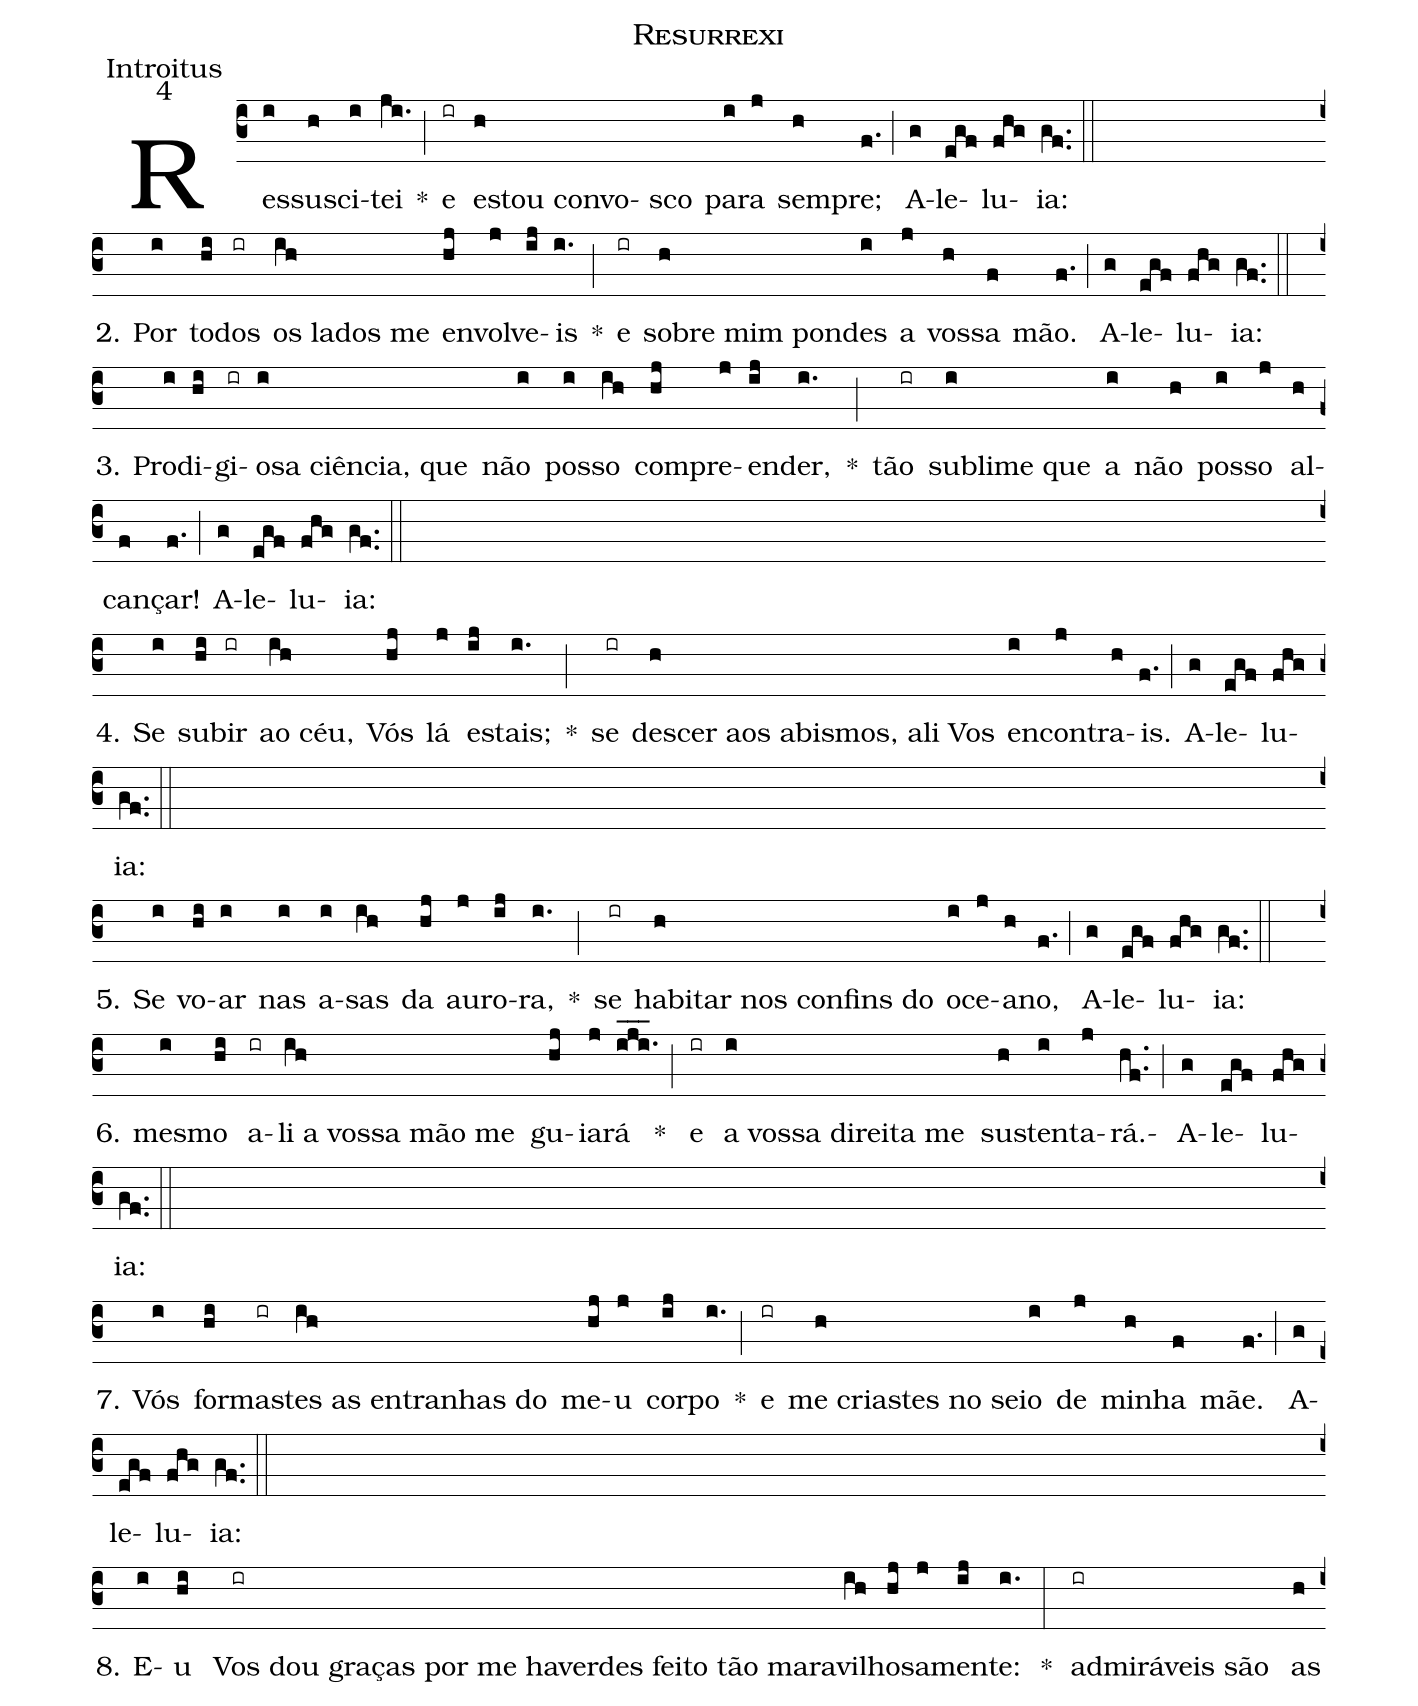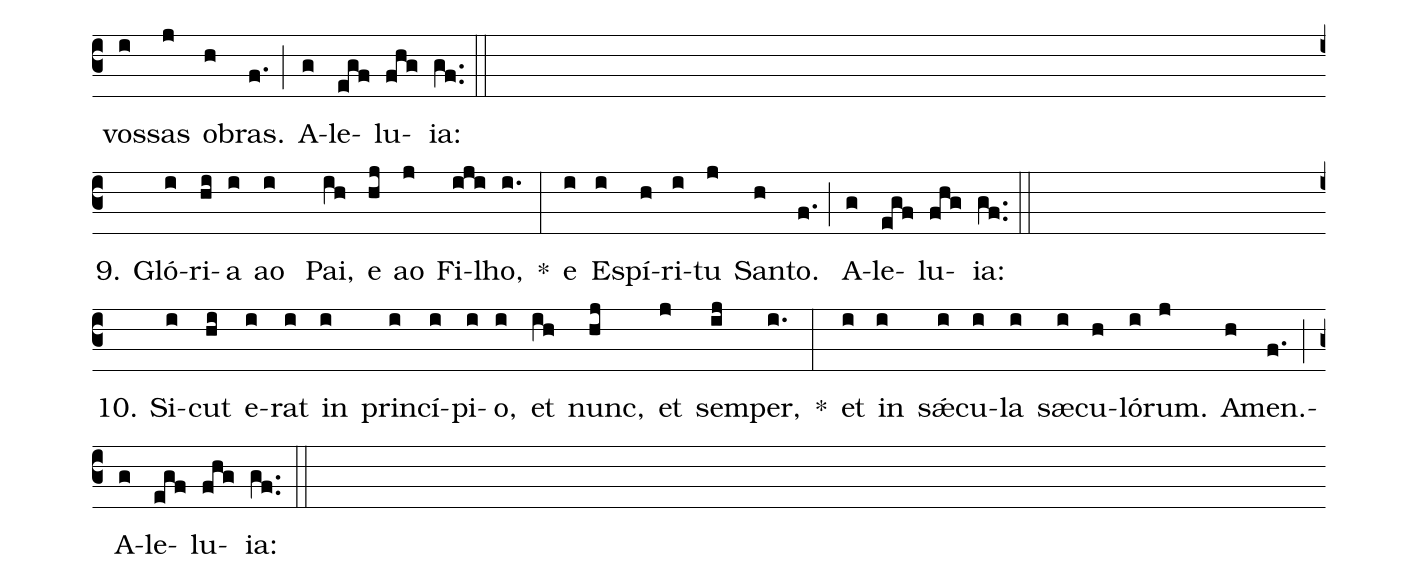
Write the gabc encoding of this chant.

name:Resurrexi;
office-part:Introitus;
mode:4;
%%
(c3)Res(i)su(h)sci(i)tei(ji.) *(;) e(ir) estou convo- sco(h) pa(i)ra(j) sem(h)pre;(f.)(;) A(g)le(egf)lu(fhg)ia:(gf..)  (::)(Z)
2. Por(i) to(hi)dos(ir) os lados me(ih) en(hj)vol(j)ve(ij)is(i.) *(;) e(ir) sobre mim pon(h)des(i) a(j) vos(h)sa(f) mão.(f.)(;) A(g)le(egf)lu(fhg)ia:(gf..)  (::)(Z)
3. Pro(i)di(hi)gi(ir)osa ciência, que(i) não(i) pos(i)so(ih) com(hj)pre(j)en(ij)der,(i.) *(;) tão(ir) sublime que(i) a(i) não(h) pos(i)so(j) al(h)can(f)çar!(f.)(;) A(g)le(egf)lu(fhg)ia:(gf..)  (::)(Z)
4. Se(i) su(hi)bir(ir) ao céu,(ih) Vós(hj) lá(j) e(ij)stais;(i.) *(;) se(ir) descer aos abismos, ali Vos(h) en(i)con(j)tra(h)is.(f.)(;) A(g)le(egf)lu(fhg)ia:(gf..)  (::)(Z)
5. Se(i) vo(hi)ar(i) nas(i) a(i)sas(ih) da(hj) au(j)ro(ij)ra,(i.) *(;) se(ir) habitar nos confins do(h) o(i)ce(j)a(h)no,(f.)(;) A(g)le(egf)lu(fhg)ia:(gf..)  (::)(Z)
6. mes(i)mo(hi) a(ir)li a vossa mão me(ih) gu(hj)ia(j)rá(iji.___) *(;) e(ir) a vossa direita me(i) su(h)sten(i)ta(j)rá.(hf..)(;) A(g)le(egf)lu(fhg)ia:(gf..)  (::)(Z)
7. Vós(i) for(hi)ma(ir)stes as entranhas do(ih) me(hj)u(j) cor(ij)po(i.) *(;) e(ir) me criastes no se(h)io(i) de(j) min(h)ha(f) mãe.(f.)(;) A(g)le(egf)lu(fhg)ia:(gf..)  (::)(Z)
8. E(i)u(hi) Vos dou graças por me haverdes feito tão mara(ir)vil(ih)ho(hj)sa(j)men(ij)te:(i.) *(:) admiráveis são(ir) as(h) vos(i)sas(j) o(h)bras.(f.)(;) A(g)le(egf)lu(fhg)ia:(gf..)  (::)(Z)
9. Gló(i)ri(hi)a(i) ao (i) Pai,(ih) e(hj) ao(j) Fi(iji)lho,(i.) *(:) e(i) Es(i)pí(h)ri(i)tu(j) San(h)to.(f.)(;) A(g)le(egf)lu(fhg)ia:(gf..)  (::)(Z)
10. Si(i)cut(hi) e(i)rat(i) in(i) prin(i)cí(i)pi(i)o,(i) et(ih) nunc,(hj) et(j) sem(ij)per,(i.) *(:) et(i) in(i) sǽ(i)cu(i)la(i) sæ(i)cu(h)ló(i)rum.(j) A(h)men.(f.)(;) A(g)le(egf)lu(fhg)ia:(gf..)  (::)(Z)
